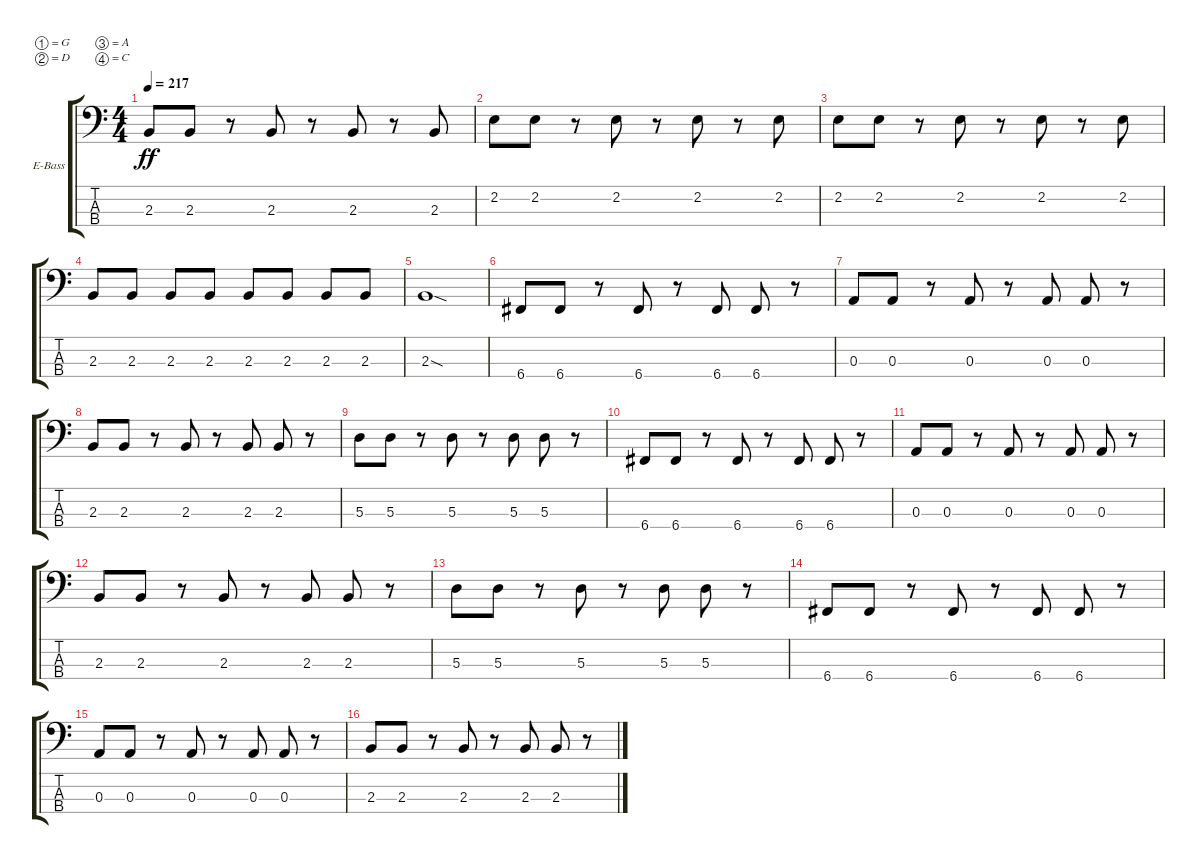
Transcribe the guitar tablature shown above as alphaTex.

\bracketExtendMode groupsimilarinstruments
\firstSystemTrackNameOrientation horizontal
\otherSystemsTrackNameOrientation horizontal
\track ("Bass" "E-Bass") {instrument electricbassfinger}
\staff {score tabs}
\tuning (G2 D2 A1 C1)
\ts (4 4)
\tempo 217
\clef f4
\ks c
2.3.8{dy ff} 2.3.8 r.8 2.3.8 r.8 2.3.8 r.8 2.3.8 |
2.2.8 2.2.8 r.8 2.2.8 r.8 2.2.8 r.8 2.2.8 |
2.2.8 2.2.8 r.8 2.2.8 r.8 2.2.8 r.8 2.2.8 |
2.3.8 2.3.8 2.3.8 2.3.8 2.3.8 2.3.8 2.3.8 2.3.8 |
2.3{sod}.1 |
6.4.8 6.4.8 r.8 6.4.8 r.8 6.4.8 6.4.8 r.8 |
0.3.8 0.3.8 r.8 0.3.8 r.8 0.3.8 0.3.8 r.8 |
2.3.8 2.3.8 r.8 2.3.8 r.8 2.3.8 2.3.8 r.8 |
5.3.8 5.3.8 r.8 5.3.8 r.8 5.3.8 5.3.8 r.8 |
6.4.8 6.4.8 r.8 6.4.8 r.8 6.4.8 6.4.8 r.8 |
0.3.8 0.3.8 r.8 0.3.8 r.8 0.3.8 0.3.8 r.8 |
2.3.8 2.3.8 r.8 2.3.8 r.8 2.3.8 2.3.8 r.8 |
5.3.8 5.3.8 r.8 5.3.8 r.8 5.3.8 5.3.8 r.8 |
6.4.8 6.4.8 r.8 6.4.8 r.8 6.4.8 6.4.8 r.8 |
0.3.8 0.3.8 r.8 0.3.8 r.8 0.3.8 0.3.8 r.8 |
2.3.8 2.3.8 r.8 2.3.8 r.8 2.3.8 2.3.8 r.8
